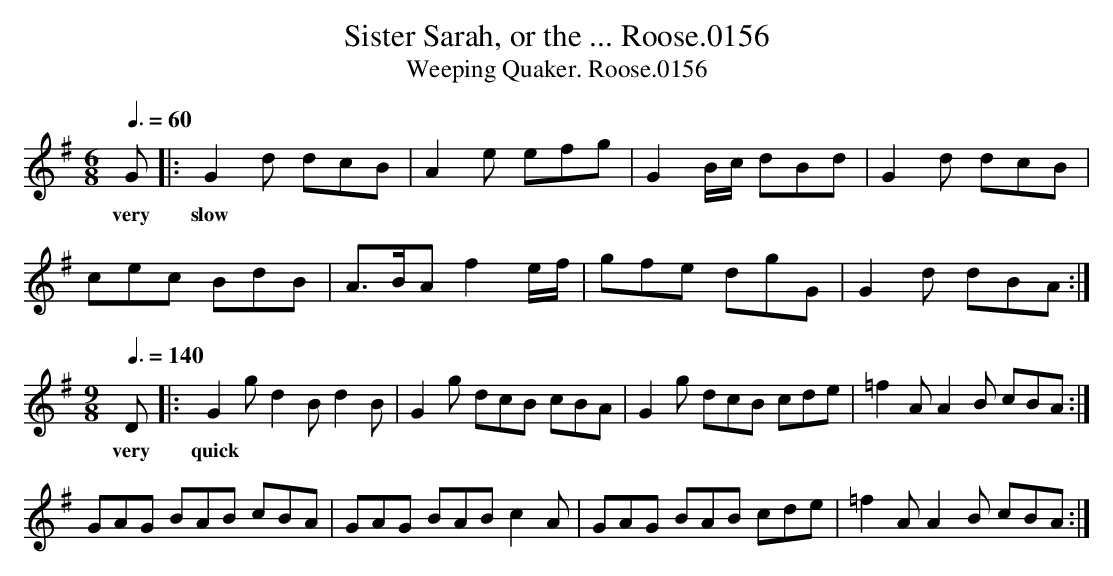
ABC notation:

X:1
T:Sister Sarah, or the ... Roose.0156
T:Weeping Quaker. Roose.0156
M:6/8
L:1/8
K:G
Q:3/8=60
G|:G2d dcB|A2e efg|G2B/c/ dBd|G2d dcB|
w:very slow
cec BdB|A>BA f2e/f/|gfe dgG|G2d dBA:|
M:9/8
Q:3/8=140
D|:G2g d2B d2B|G2g dcB cBA|G2g dcB cde|=f2A A2B cBA:|
w:very quick
GAG BAB cBA|GAG BAB c2A|GAG BAB cde|=f2A A2B cBA:|
